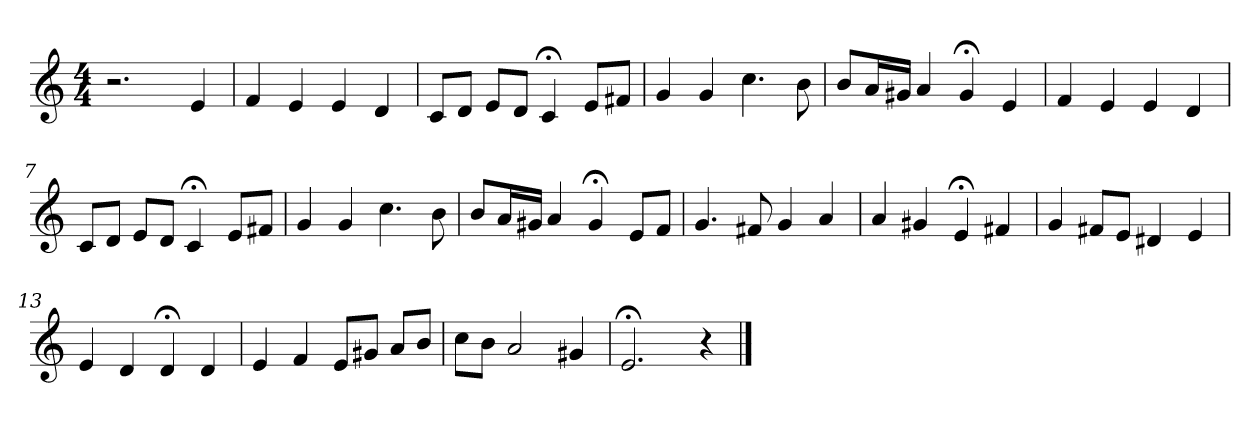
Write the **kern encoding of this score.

**kern
*part1
*staff1
*clefG2
*k[]
*C:
*M4/4
=1
2.r
4e
=2
4f
4e
4e
4d
=3
8c/L
8d/J
8e/L
8d/J
4c;<
8e/L
8f#X/J
=4
4g
4g
4.cc
8b
=5
8b/L
16a/L
16g#X/JJ
4a
4g#;<
4e
=6
4f
4e
4e
4d
=7
8c/L
8d/J
8e/L
8d/J
4c;<
8e/L
8f#X/J
=8
4g
4g
4.cc
8b
=9
8b/L
16a/L
16g#X/JJ
4a
4g#;<
8e/L
8f/J
=10
4.g
8f#X
4g
4a
=11
4a
4g#X
4e;<
4f#X
=12
4g
8f#X/L
8e/J
4d#X
4e
=13
4e
4d
4d;<
4d
=14
4e
4f
8e/L
8g#X/J
8a/L
8b/J
=15
8cc\L
8b\J
2a
4g#X
=16
2.e;<
4r
==
*-
